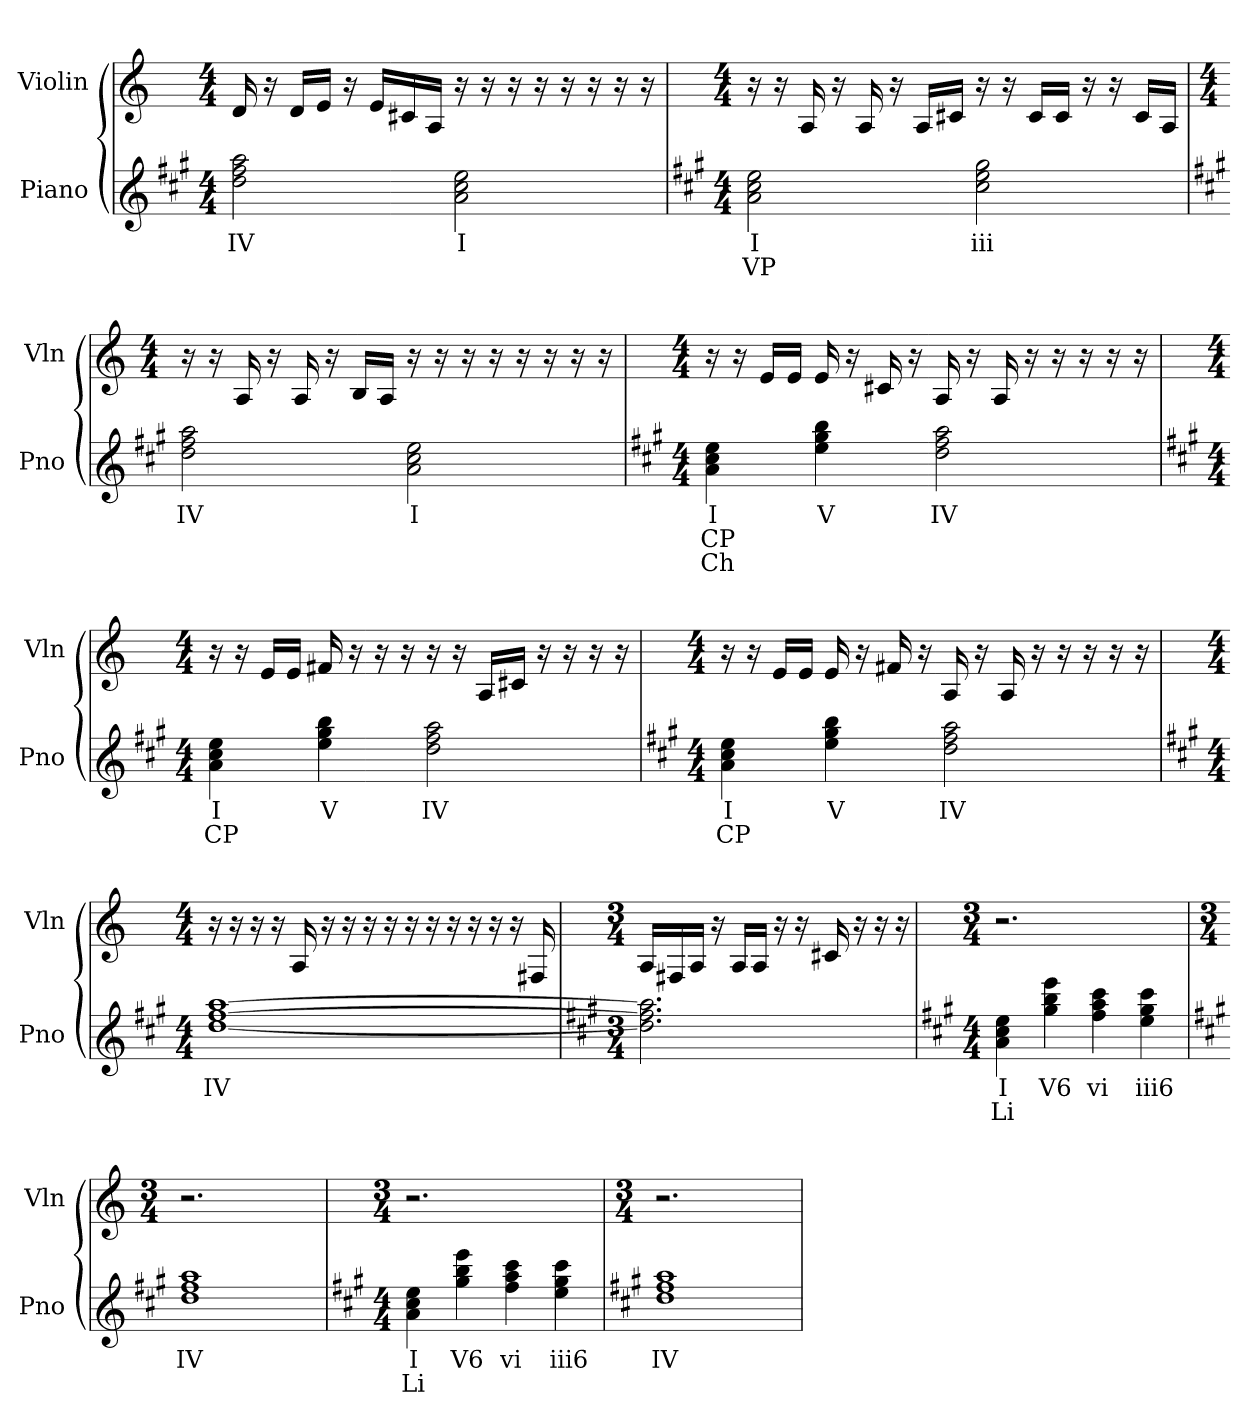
**kern	**text	**text	**text	**kern
*part2	*part2	*part2	*part2	*part1
*staff2	*staff2	*staff2	*staff2	*staff1
*I"Piano	*	*	*	*I"Violin
*I'Pno	*	*	*	*I'Vln
*k[f#c#g#]	*	*	*	*
*A:	*	*	*	*
*M4/4	*	*	*	*M4/4
=	=	=	=	=
2dd 2ff# 2aa	IV	.	.	16d
.	.	.	.	16r
.	.	.	.	16dLL
.	.	.	.	16eJJ
.	.	.	.	16r
.	.	.	.	16eLL
.	.	.	.	16c#X
.	.	.	.	16AJJ
2a 2cc# 2ee	I	.	.	16r
.	.	.	.	16r
.	.	.	.	16r
.	.	.	.	16r
.	.	.	.	16r
.	.	.	.	16r
.	.	.	.	16r
.	.	.	.	16r
=	=	=	=	=
*k[f#c#g#]	*	*	*	*
*A:	*	*	*	*
*M4/4	*	*	*	*M4/4
2a 2cc# 2ee	I	VP	.	16r
.	.	.	.	16r
.	.	.	.	16A
.	.	.	.	16r
.	.	.	.	16A
.	.	.	.	16r
.	.	.	.	16ALL
.	.	.	.	16c#XJJ
2cc# 2ee 2gg#	iii	.	.	16r
.	.	.	.	16r
.	.	.	.	16c#LL
.	.	.	.	16c#JJ
.	.	.	.	16r
.	.	.	.	16r
.	.	.	.	16c#LL
.	.	.	.	16AJJ
=	=	=	=	=
*k[f#c#g#]	*	*	*	*
*A:	*	*	*	*
*	*	*	*	*M4/4
2dd 2ff# 2aa	IV	.	.	16r
.	.	.	.	16r
.	.	.	.	16A
.	.	.	.	16r
.	.	.	.	16A
.	.	.	.	16r
.	.	.	.	16BLL
.	.	.	.	16AJJ
2a 2cc# 2ee	I	.	.	16r
.	.	.	.	16r
.	.	.	.	16r
.	.	.	.	16r
.	.	.	.	16r
.	.	.	.	16r
.	.	.	.	16r
.	.	.	.	16r
=	=	=	=	=
*k[f#c#g#]	*	*	*	*
*A:	*	*	*	*
*M4/4	*	*	*	*M4/4
4a 4cc# 4ee	I	CP	Ch	16r
.	.	.	.	16r
.	.	.	.	16eLL
.	.	.	.	16eJJ
4ee 4gg# 4bb	V	.	.	16e
.	.	.	.	16r
.	.	.	.	16c#X
.	.	.	.	16r
2dd 2ff# 2aa	IV	.	.	16A
.	.	.	.	16r
.	.	.	.	16A
.	.	.	.	16r
.	.	.	.	16r
.	.	.	.	16r
.	.	.	.	16r
.	.	.	.	16r
=	=	=	=	=
*k[f#c#g#]	*	*	*	*
*A:	*	*	*	*
*M4/4	*	*	*	*M4/4
4a 4cc# 4ee	I	CP	.	16r
.	.	.	.	16r
.	.	.	.	16eLL
.	.	.	.	16eJJ
4ee 4gg# 4bb	V	.	.	16f#X
.	.	.	.	16r
.	.	.	.	16r
.	.	.	.	16r
2dd 2ff# 2aa	IV	.	.	16r
.	.	.	.	16r
.	.	.	.	16ALL
.	.	.	.	16c#XJJ
.	.	.	.	16r
.	.	.	.	16r
.	.	.	.	16r
.	.	.	.	16r
=	=	=	=	=
*k[f#c#g#]	*	*	*	*
*A:	*	*	*	*
*M4/4	*	*	*	*M4/4
4a 4cc# 4ee	I	CP	.	16r
.	.	.	.	16r
.	.	.	.	16eLL
.	.	.	.	16eJJ
4ee 4gg# 4bb	V	.	.	16e
.	.	.	.	16r
.	.	.	.	16f#X
.	.	.	.	16r
2dd 2ff# 2aa	IV	.	.	16A
.	.	.	.	16r
.	.	.	.	16A
.	.	.	.	16r
.	.	.	.	16r
.	.	.	.	16r
.	.	.	.	16r
.	.	.	.	16r
=	=	=	=	=
*k[f#c#g#]	*	*	*	*
*A:	*	*	*	*
*M4/4	*	*	*	*M4/4
[1dd [1ff# [1aa	IV	.	.	16r
.	.	.	.	16r
.	.	.	.	16r
.	.	.	.	16r
.	.	.	.	16A
.	.	.	.	16r
.	.	.	.	16r
.	.	.	.	16r
.	.	.	.	16r
.	.	.	.	16r
.	.	.	.	16r
.	.	.	.	16r
.	.	.	.	16r
.	.	.	.	16r
.	.	.	.	16r
.	.	.	.	16F#X
=	=	=	=	=
*k[f#c#g#]	*	*	*	*
*A:	*	*	*	*
*M3/4	*	*	*	*M3/4
2.dd] 2.ff#] 2.aa]	.	.	.	16ALL
.	.	.	.	16F#X
.	.	.	.	16AJJ
.	.	.	.	16r
.	.	.	.	16ALL
.	.	.	.	16AJJ
.	.	.	.	16r
.	.	.	.	16r
.	.	.	.	16c#X
.	.	.	.	16r
.	.	.	.	16r
.	.	.	.	16r
=	=	=	=	=
*k[f#c#g#]	*	*	*	*
*A:	*	*	*	*
*M4/4	*	*	*	*M3/4
4a 4cc# 4ee	I	Li	.	2.r
4gg# 4bb 4eee	V6	.	.	.
4ff# 4aa 4ccc#	vi	.	.	.
4ee 4gg# 4ccc#	iii6	.	.	4ryy
=	=	=	=	=
*k[f#c#g#]	*	*	*	*
*A:	*	*	*	*
*	*	*	*	*M3/4
1dd 1ff# 1aa	IV	.	.	2.r
.	.	.	.	4ryy
=	=	=	=	=
*k[f#c#g#]	*	*	*	*
*A:	*	*	*	*
*M4/4	*	*	*	*M3/4
4a 4cc# 4ee	I	Li	.	2.r
4gg# 4bb 4eee	V6	.	.	.
4ff# 4aa 4ccc#	vi	.	.	.
4ee 4gg# 4ccc#	iii6	.	.	4ryy
=	=	=	=	=
*k[f#c#g#]	*	*	*	*
*A:	*	*	*	*
*	*	*	*	*M3/4
1dd 1ff# 1aa	IV	.	.	2.r
.	.	.	.	4ryy
=	=	=	=	=
*-	*-	*-	*-	*-
